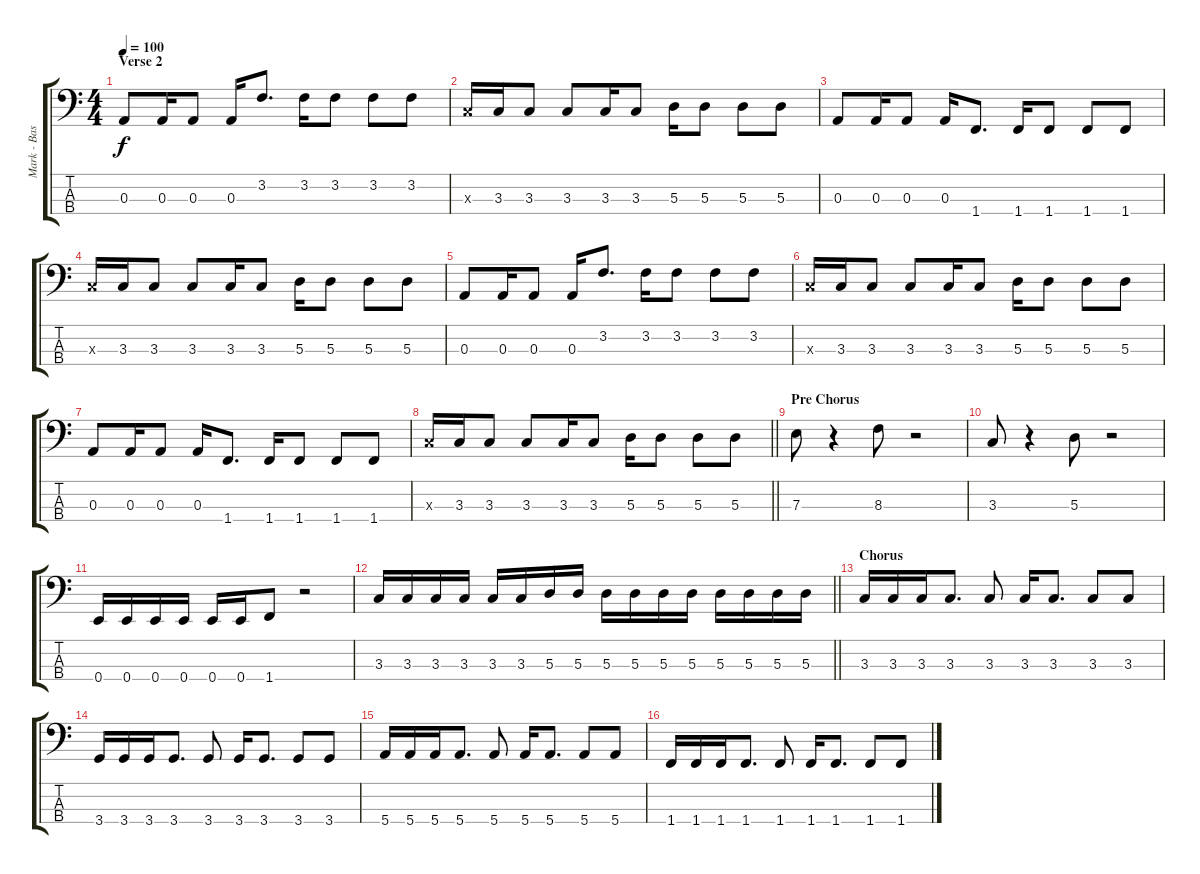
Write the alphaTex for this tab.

\track ("Mark - Bass" "Mark - Bas") {instrument electricbassfinger}
\staff {score tabs}
\tuning (G2 D2 A1 E1) {hide}
\ts (4 4)
\section ("" "Verse 2")
\tempo 100
\clef f4
\ks c
0.3.8{dy f} 0.3.16 0.3.8 0.3.16 3.2.8{d} 3.2.16 3.2.8 3.2.8 3.2.8 |
3.3{x}.16 3.3.16 3.3.8 3.3.8 3.3.16 3.3.8 5.3.16 5.3.8 5.3.8 5.3.8 |
0.3.8 0.3.16 0.3.8 0.3.16 1.4.8{d} 1.4.16 1.4.8 1.4.8 1.4.8 |
3.3{x}.16 3.3.16 3.3.8 3.3.8 3.3.16 3.3.8 5.3.16 5.3.8 5.3.8 5.3.8 |
0.3.8 0.3.16 0.3.8 0.3.16 3.2.8{d} 3.2.16 3.2.8 3.2.8 3.2.8 |
3.3{x}.16 3.3.16 3.3.8 3.3.8 3.3.16 3.3.8 5.3.16 5.3.8 5.3.8 5.3.8 |
0.3.8 0.3.16 0.3.8 0.3.16 1.4.8{d} 1.4.16 1.4.8 1.4.8 1.4.8 |
\barLineRight lightlight
3.3{x}.16 3.3.16 3.3.8 3.3.8 3.3.16 3.3.8 5.3.16 5.3.8 5.3.8 5.3.8 |
\section ("" "Pre Chorus")
7.3.8 r.4 8.3.8 r.2 |
3.3.8 r.4 5.3.8 r.2 |
0.4.16 0.4.16 0.4.16 0.4.16 0.4.16 0.4.16 1.4.8 r.2 |
\barLineRight lightlight
3.3.16 3.3.16 3.3.16 3.3.16 3.3.16 3.3.16 5.3.16 5.3.16 5.3.16 5.3.16 5.3.16 5.3.16 5.3.16 5.3.16 5.3.16 5.3.16 |
\section ("" "Chorus")
3.3.16 3.3.16 3.3.16 3.3.8{d} 3.3.8 3.3.16 3.3.8{d} 3.3.8 3.3.8 |
3.4.16 3.4.16 3.4.16 3.4.8{d} 3.4.8 3.4.16 3.4.8{d} 3.4.8 3.4.8 |
5.4.16 5.4.16 5.4.16 5.4.8{d} 5.4.8 5.4.16 5.4.8{d} 5.4.8 5.4.8 |
1.4.16 1.4.16 1.4.16 1.4.8{d} 1.4.8 1.4.16 1.4.8{d} 1.4.8 1.4.8
